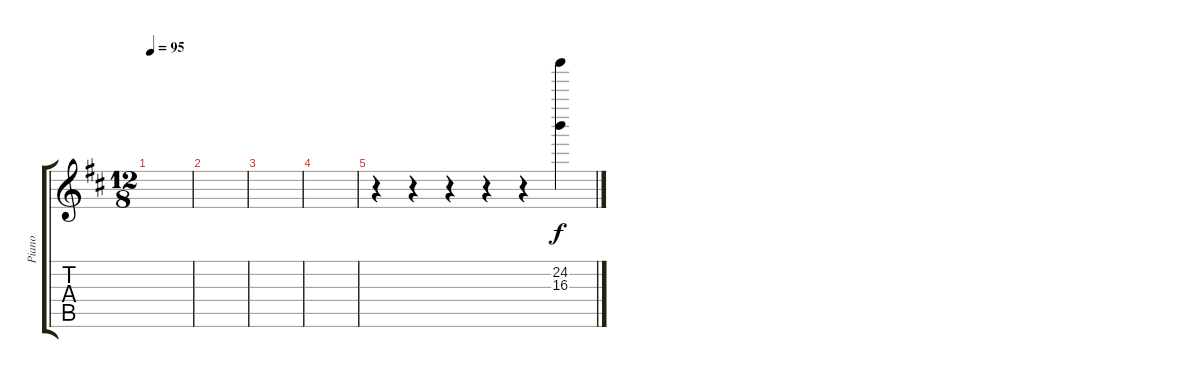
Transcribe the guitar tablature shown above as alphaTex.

\track ("Piano" "Piano") {instrument acousticgrandpiano}
\staff {score tabs}
\tuning (E8 B6 G5 D4 A3 E2) {hide}
\ts (12 8)
\tempo 95
\clef g2
\ks d
|
|
|
|
r.4 r.4 r.4 r.4 r.4 (24.2 16.3).4
